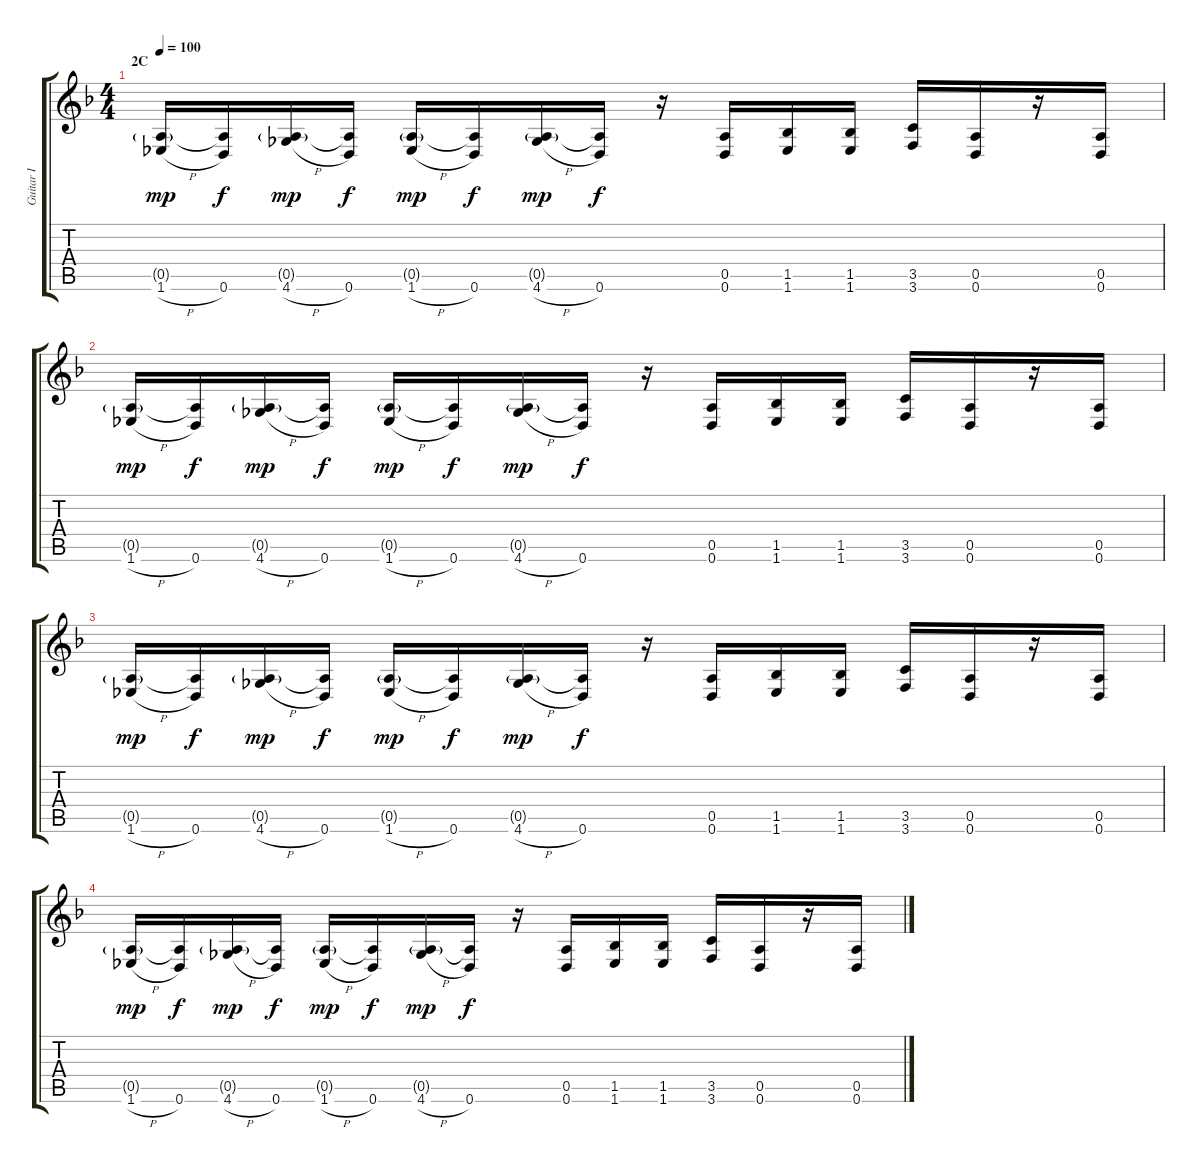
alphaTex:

\track ("Guitar I" "Guitar I") {instrument distortionguitar}
\staff {score tabs}
\tuning (E4 B3 G3 D3 A2 D2) {hide}
\ts (4 4)
\section ("" "2C")
\tempo 100
\clef g2
\ks dminor
(0.5{g} 1.6{h}).16{dy mp} (0.5{t} 0.6).16{dy f} (0.5{g} 4.6{h}).16{dy mp} (0.5{t} 0.6).16{dy f} (0.5{g} 1.6{h}).16{dy mp} (0.5{t} 0.6).16{dy f} (0.5{g} 4.6{h}).16{dy mp} (0.5{t} 0.6).16{dy f} r.16 (0.5 0.6).16 (1.5 1.6).16 (1.5 1.6).16 (3.5 3.6).16 (0.5 0.6).16 r.16 (0.5 0.6).16 |
(0.5{g} 1.6{h}).16{dy mp} (0.5{t} 0.6).16{dy f} (0.5{g} 4.6{h}).16{dy mp} (0.5{t} 0.6).16{dy f} (0.5{g} 1.6{h}).16{dy mp} (0.5{t} 0.6).16{dy f} (0.5{g} 4.6{h}).16{dy mp} (0.5{t} 0.6).16{dy f} r.16 (0.5 0.6).16 (1.5 1.6).16 (1.5 1.6).16 (3.5 3.6).16 (0.5 0.6).16 r.16 (0.5 0.6).16 |
(0.5{g} 1.6{h}).16{dy mp} (0.5{t} 0.6).16{dy f} (0.5{g} 4.6{h}).16{dy mp} (0.5{t} 0.6).16{dy f} (0.5{g} 1.6{h}).16{dy mp} (0.5{t} 0.6).16{dy f} (0.5{g} 4.6{h}).16{dy mp} (0.5{t} 0.6).16{dy f} r.16 (0.5 0.6).16 (1.5 1.6).16 (1.5 1.6).16 (3.5 3.6).16 (0.5 0.6).16 r.16 (0.5 0.6).16 |
(0.5{g} 1.6{h}).16{dy mp} (0.5{t} 0.6).16{dy f} (0.5{g} 4.6{h}).16{dy mp} (0.5{t} 0.6).16{dy f} (0.5{g} 1.6{h}).16{dy mp} (0.5{t} 0.6).16{dy f} (0.5{g} 4.6{h}).16{dy mp} (0.5{t} 0.6).16{dy f} r.16 (0.5 0.6).16 (1.5 1.6).16 (1.5 1.6).16 (3.5 3.6).16 (0.5 0.6).16 r.16 (0.5 0.6).16
